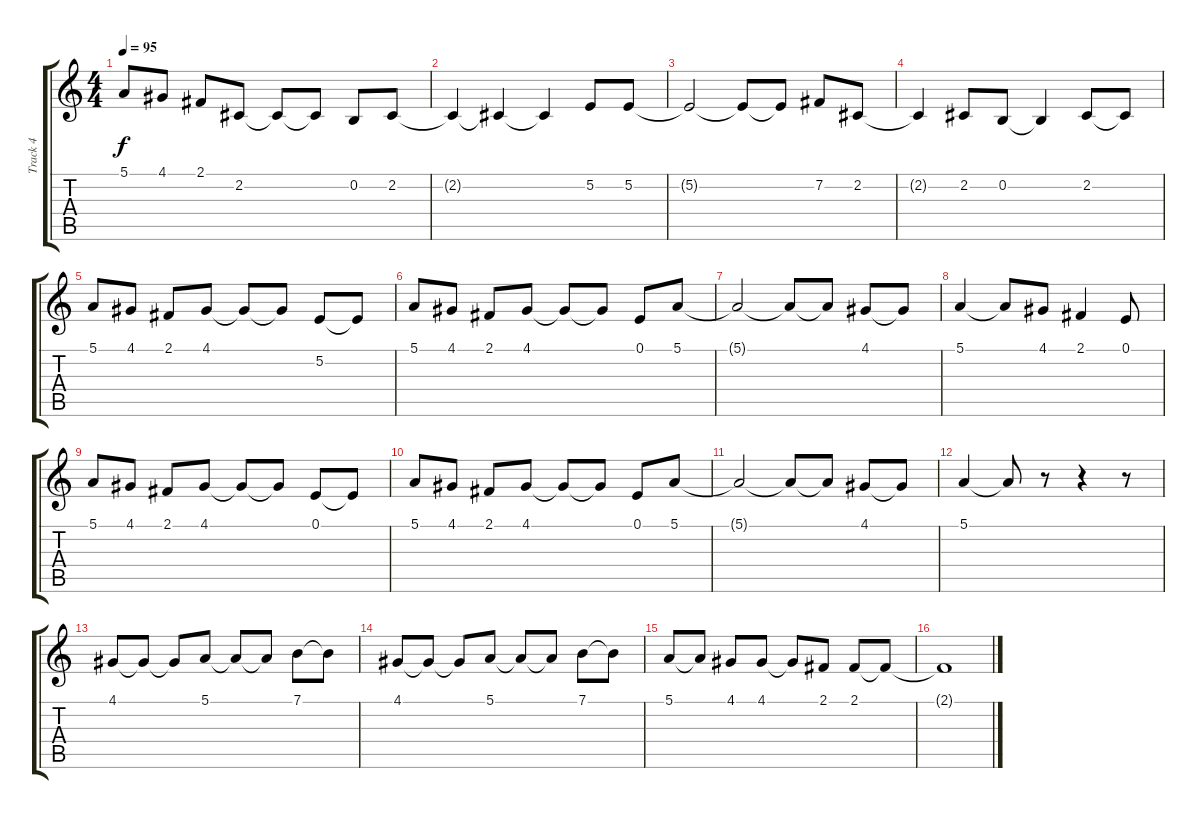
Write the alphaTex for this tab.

\track ("Track 4" "Track 4") {instrument stringensemble1}
\staff {score tabs}
\tuning (E4 B3 G3 D3 A2 E2) {hide}
\ts (4 4)
\tempo 95
\clef g2
\ks c
5.1.8{dy f} 4.1.8 2.1.8 2.2.8 2.2{t}.8 2.2{t}.8 0.2.8 2.2.8 |
2.2{t}.4 2.2{t}.4 2.2{t}.4 5.2.8 5.2.8 |
5.2{t}.2 5.2{t}.8 5.2{t}.8 7.2.8 2.2.8 |
2.2{t}.4 2.2.8 0.2.8 0.2{t}.4 2.2.8 2.2{t}.8 |
5.1.8 4.1.8 2.1.8 4.1.8 4.1{t}.8 4.1{t}.8 5.2.8 5.2{t}.8 |
5.1.8 4.1.8 2.1.8 4.1.8 4.1{t}.8 4.1{t}.8 0.1.8 5.1.8 |
5.1{t}.2 5.1{t}.8 5.1{t}.8 4.1.8 4.1{t}.8 |
5.1.4 5.1{t}.8 4.1.8 2.1.4 0.1.8 |
5.1.8 4.1.8 2.1.8 4.1.8 4.1{t}.8 4.1{t}.8 0.1.8 0.1{t}.8 |
5.1.8 4.1.8 2.1.8 4.1.8 4.1{t}.8 4.1{t}.8 0.1.8 5.1.8 |
5.1{t}.2 5.1{t}.8 5.1{t}.8 4.1.8 4.1{t}.8 |
5.1.4 5.1{t}.8 r.8 r.4 r.8 |
4.1.8 4.1{t}.8 4.1{t}.8 5.1.8 5.1{t}.8 5.1{t}.8 7.1.8 7.1{t}.8 |
4.1.8 4.1{t}.8 4.1{t}.8 5.1.8 5.1{t}.8 5.1{t}.8 7.1.8 7.1{t}.8 |
5.1.8 5.1{t}.8 4.1.8 4.1.8 4.1{t}.8 2.1.8 2.1.8 2.1{t}.8 |
2.1{t}.1
